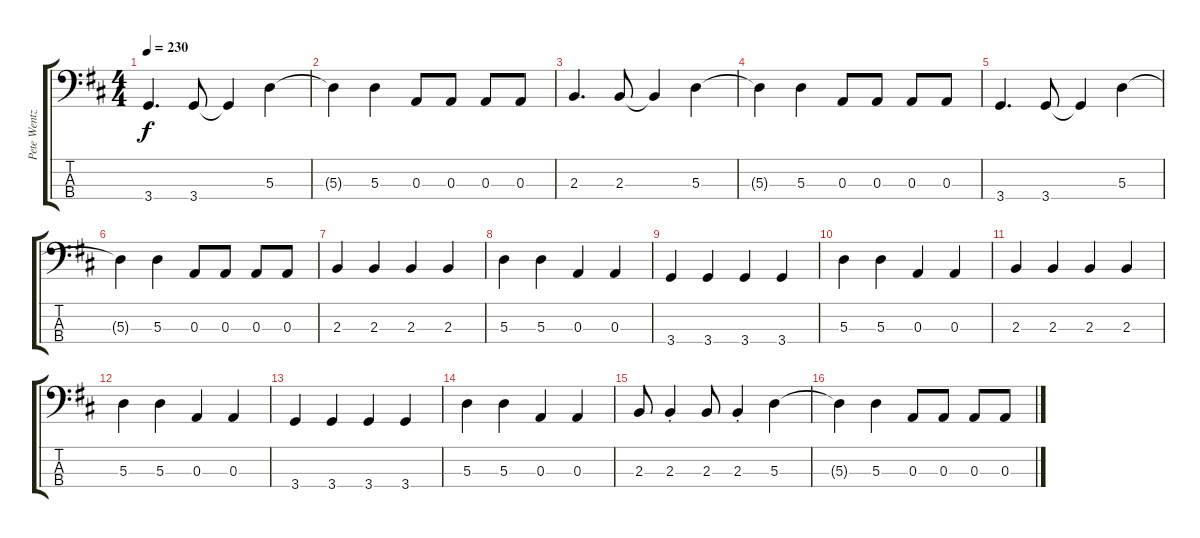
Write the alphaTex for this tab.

\track ("Pete Wentz" "Pete Wentz") {instrument electricbasspick}
\staff {score tabs}
\tuning (G2 D2 A1 E1) {hide}
\ts (4 4)
\tempo 230
\clef f4
\ks d
3.4.4{d dy f} 3.4.8 3.4{t}.4 5.3.4 |
5.3{t}.4 5.3.4 0.3.8 0.3.8 0.3.8 0.3.8 |
2.3.4{d} 2.3.8 2.3{t}.4 5.3.4 |
5.3{t}.4 5.3.4 0.3.8 0.3.8 0.3.8 0.3.8 |
3.4.4{d} 3.4.8 3.4{t}.4 5.3.4 |
5.3{t}.4 5.3.4 0.3.8 0.3.8 0.3.8 0.3.8 |
2.3.4 2.3.4 2.3.4 2.3.4 |
5.3.4 5.3.4 0.3.4 0.3.4 |
3.4.4 3.4.4 3.4.4 3.4.4 |
5.3.4 5.3.4 0.3.4 0.3.4 |
2.3.4 2.3.4 2.3.4 2.3.4 |
5.3.4 5.3.4 0.3.4 0.3.4 |
3.4.4 3.4.4 3.4.4 3.4.4 |
5.3.4 5.3.4 0.3.4 0.3.4 |
2.3.8 2.3{st}.4 2.3.8 2.3{st}.4 5.3.4 |
5.3{t}.4 5.3.4 0.3.8 0.3.8 0.3.8 0.3.8
